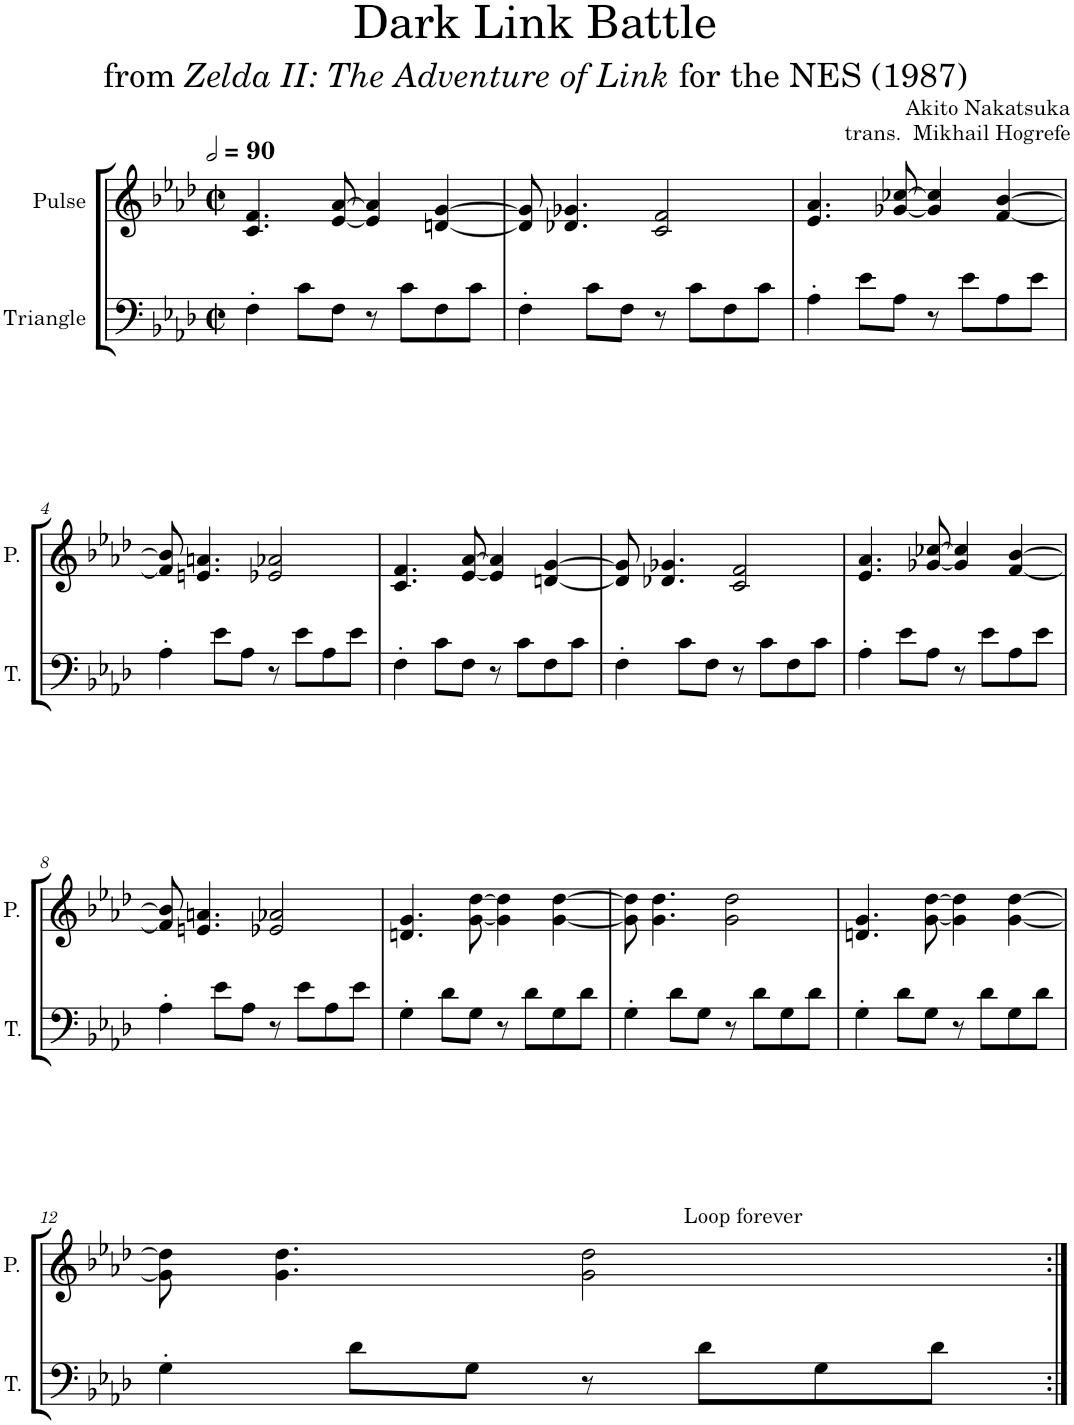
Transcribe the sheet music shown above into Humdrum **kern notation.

**kern	**kern
*part2	*part1
*staff2	*staff1
*I"Triangle	*I"Pulse
*I'T.	*I'P.
*clefF4	*clefG2
*k[b-e-a-d-]	*k[b-e-a-d-]
*M2/2	*M2/2
*met(c|)	*met(c|)
*MM180	*MM180
=1	=1
4F'\	4.c/ 4.f/
8c\L	.
8F\J	[8e-/ [8a-/
8r	4e-/] 4a-/]
8c\L	.
8F\	[4dn/ [4g/
8c\J	.
=2	=2
4F'\	8d/] 8g/]
.	4.d-X/ 4.g-X/
8c\L	.
8F\J	.
8r	2c/ 2f/
8c\L	.
8F\	.
8c\J	.
=3	=3
4A-'\	4.e-/ 4.a-/
8e-\L	.
8A-\J	[8g-X/ [8cc-X/
8r	4g-/] 4cc-/]
8e-\L	.
8A-\	[4f/ [4b-/
8e-\J	.
!!LO:LB:g=z
=4	=4
4A-'\	8f/] 8b-/]
.	4.en/ 4.an/
8e-\L	.
8A-\J	.
8r	2e-X/ 2a-X/
8e-\L	.
8A-\	.
8e-\J	.
=5	=5
4F'\	4.c/ 4.f/
8c\L	.
8F\J	[8e-/ [8a-/
8r	4e-/] 4a-/]
8c\L	.
8F\	[4dn/ [4g/
8c\J	.
=6	=6
4F'\	8d/] 8g/]
.	4.d-X/ 4.g-X/
8c\L	.
8F\J	.
8r	2c/ 2f/
8c\L	.
8F\	.
8c\J	.
=7	=7
4A-'\	4.e-/ 4.a-/
8e-\L	.
8A-\J	[8g-X/ [8cc-X/
8r	4g-/] 4cc-/]
8e-\L	.
8A-\	[4f/ [4b-/
8e-\J	.
!!LO:LB:g=z
=8	=8
4A-'\	8f/] 8b-/]
.	4.en/ 4.an/
8e-\L	.
8A-\J	.
8r	2e-X/ 2a-X/
8e-\L	.
8A-\	.
8e-\J	.
=9	=9
4G'\	4.dn/ 4.g/
8d-\L	.
8G\J	[8g\ [8dd-\
8r	4g\] 4dd-\]
8d-\L	.
8G\	[4g\ [4dd-\
8d-\J	.
=10	=10
4G'\	8g\] 8dd-\]
.	4.g\ 4.dd-\
8d-\L	.
8G\J	.
8r	2g\ 2dd-\
8d-\L	.
8G\	.
8d-\J	.
=11	=11
4G'\	4.dn/ 4.g/
8d-\L	.
8G\J	[8g\ [8dd-\
8r	4g\] 4dd-\]
8d-\L	.
8G\	[4g\ [4dd-\
8d-\J	.
!!LO:LB:g=z
=12	=12
*	*^
4G'\	8g\] 8dd-\]	2ryy
.	4.g\ 4.dd-\	.
8d-\L	.	.
8G\J	.	.
8r	2g\ 2dd-\	8ryy
!	!	!LO:TX:a:t=Loop forever
8d-\L	.	4.ryy
8G\	.	.
8d-\J	.	.
*	*v	*v
=:|!	=:|!
*-	*-
